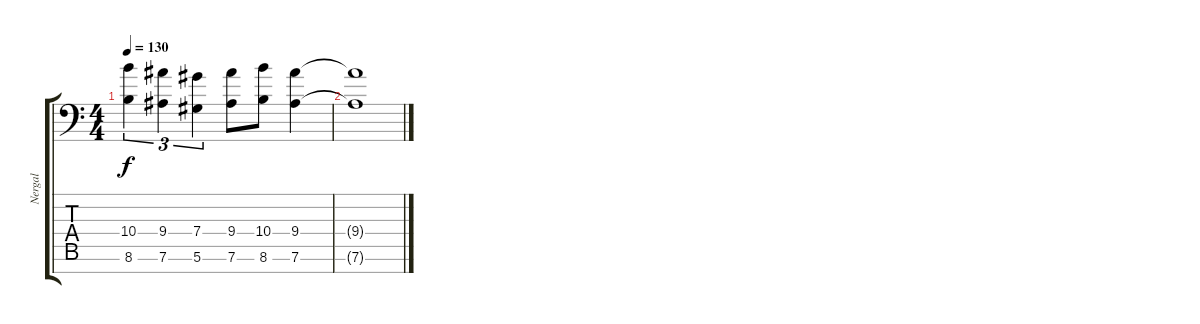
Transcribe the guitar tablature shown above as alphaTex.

\track ("Nergal" "Nergal") {instrument distortionguitar}
\staff {score tabs}
\tuning (Eb4 Bb3 Gb3 Db3 Ab2 Eb2 Bb1) {hide}
\ts (4 4)
\tempo 130
\clef f4
\ks c
(10.4 8.6).4{tu (3 2) dy f} (9.4 7.6).4{tu (3 2)} (7.4 5.6).4{tu (3 2)} (9.4 7.6).8 (10.4 8.6).8 (9.4 7.6).4 |
(9.4{t} 7.6{t}).1
